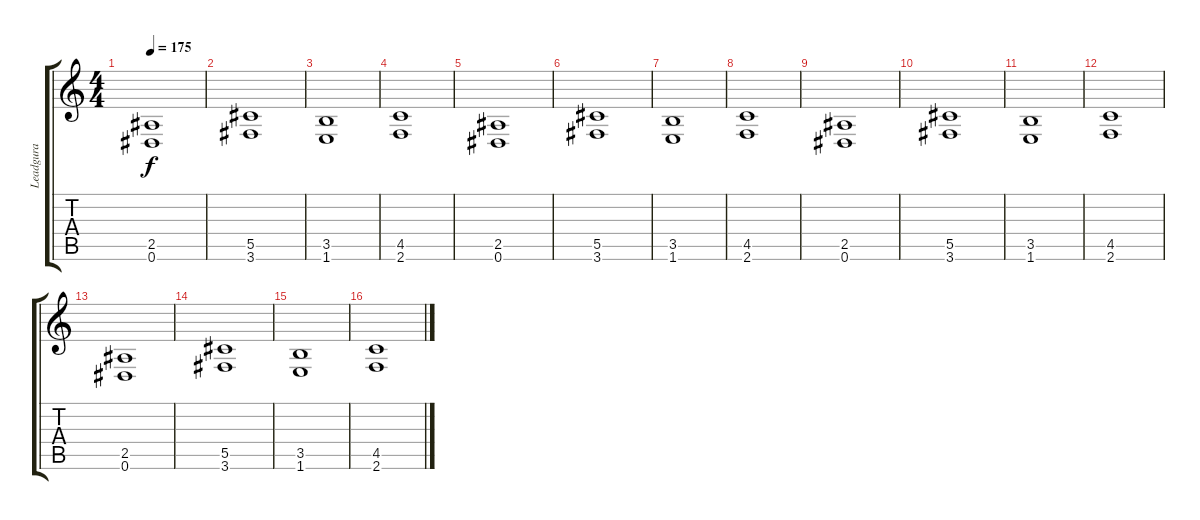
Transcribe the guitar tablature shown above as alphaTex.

\track ("Leadgura" "Leadgura") {instrument distortionguitar}
\staff {score tabs}
\tuning (Eb4 Bb3 Gb3 Db3 Ab2 Eb2) {hide}
\ts (4 4)
\tempo 175
\clef g2
\ks c
(2.5 0.6).1{dy f} |
(5.5 3.6).1 |
(3.5 1.6).1 |
(4.5 2.6).1 |
(2.5 0.6).1 |
(5.5 3.6).1 |
(3.5 1.6).1 |
(4.5 2.6).1 |
(2.5 0.6).1 |
(5.5 3.6).1 |
(3.5 1.6).1 |
(4.5 2.6).1 |
(2.5 0.6).1 |
(5.5 3.6).1 |
(3.5 1.6).1 |
(4.5 2.6).1
